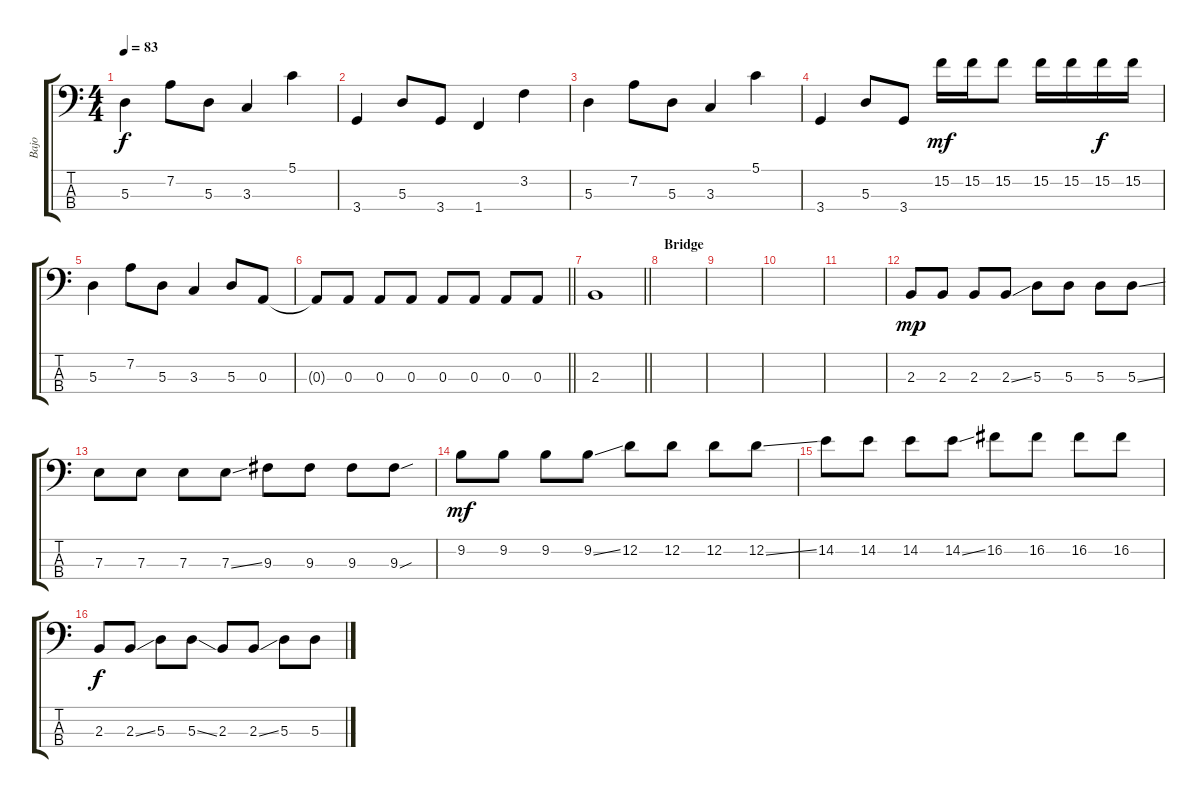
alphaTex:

\track ("Bajo" "Bajo") {instrument electricbassfinger}
\staff {score tabs}
\tuning (G2 D2 A1 E1) {hide}
\ts (4 4)
\tempo 83
\clef f4
\ks c
5.3.4{dy f} 7.2.8 5.3.8 3.3.4 5.1.4 |
3.4.4 5.3.8 3.4.8 1.4.4 3.2.4 |
5.3.4 7.2.8 5.3.8 3.3.4 5.1.4 |
3.4.4 5.3.8 3.4.8 15.2.16{dy mf} 15.2.16 15.2.8 15.2.16 15.2.16 15.2.16{dy f} 15.2.16 |
5.3.4 7.2.8 5.3.8 3.3.4 5.3.8 0.3.8 |
\barLineRight lightlight
0.3{t}.8 0.3.8 0.3.8 0.3.8 0.3.8 0.3.8 0.3.8 0.3.8 |
\barLineRight lightlight
2.3.1 |
\section ("" "Bridge")
|
|
|
|
2.3.8{dy mp} 2.3.8 2.3.8 2.3{ss}.8 5.3.8 5.3.8 5.3.8 5.3{ss}.8 |
7.3.8 7.3.8 7.3.8 7.3{ss}.8 9.3.8 9.3.8 9.3.8 9.3{sou}.8 |
9.2.8{dy mf} 9.2.8 9.2.8 9.2{ss}.8 12.2.8 12.2.8 12.2.8 12.2{ss}.8 |
14.2.8 14.2.8 14.2.8 14.2{ss}.8 16.2.8 16.2.8 16.2.8 16.2.8 |
2.3.8{dy f} 2.3{ss}.8 5.3.8 5.3{ss}.8 2.3.8 2.3{ss}.8 5.3.8 5.3{ss}.8
